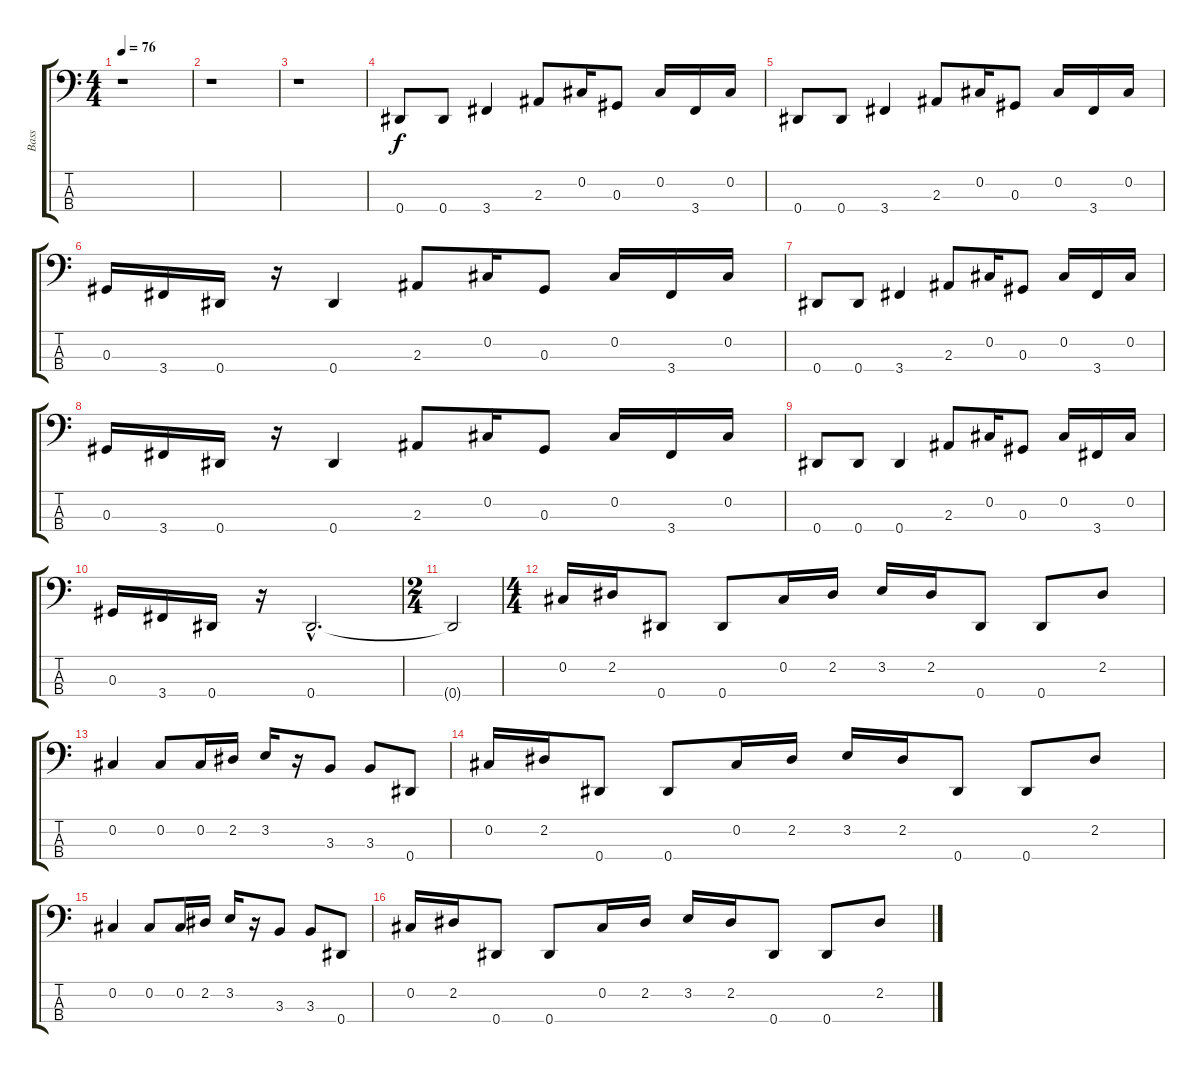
\track ("Bass" "Bass") {instrument electricbasspick}
\staff {score tabs}
\tuning (Gb2 Db2 Ab1 Eb1) {hide}
\ts (4 4)
\tempo 76
\clef f4
\ks c
r.1{dy f instrument electricbasspick} |
r.1 |
r.1 |
0.4.8 0.4.8 3.4.4 2.3.8 0.2.16 0.3.8 0.2.16 3.4.16 0.2.16 |
0.4.8 0.4.8 3.4.4 2.3.8 0.2.16 0.3.8 0.2.16 3.4.16 0.2.16 |
0.3.16 3.4.16 0.4.16 r.16 0.4.4 2.3.8 0.2.16 0.3.8 0.2.16 3.4.16 0.2.16 |
0.4.8 0.4.8 3.4.4 2.3.8 0.2.16 0.3.8 0.2.16 3.4.16 0.2.16 |
0.3.16 3.4.16 0.4.16 r.16 0.4.4 2.3.8 0.2.16 0.3.8 0.2.16 3.4.16 0.2.16 |
0.4.8 0.4.8 0.4.4 2.3.8 0.2.16 0.3.8 0.2.16 3.4.16 0.2.16 |
0.3.16 3.4.16 0.4.16 r.16 0.4{hac}.2{d} |
\ts (2 4)
0.4{t}.2 |
\ts (4 4)
0.2.16 2.2.16 0.4.8 0.4.8 0.2.16 2.2.16 3.2.16 2.2.16 0.4.8 0.4.8 2.2.8 |
0.2.4 0.2.8 0.2.16 2.2.16 3.2.16 r.16 3.3.8 3.3.8 0.4.8 |
0.2.16 2.2.16 0.4.8 0.4.8 0.2.16 2.2.16 3.2.16 2.2.16 0.4.8 0.4.8 2.2.8 |
0.2.4 0.2.8 0.2.16 2.2.16 3.2.16 r.16 3.3.8 3.3.8 0.4.8 |
0.2.16 2.2.16 0.4.8 0.4.8 0.2.16 2.2.16 3.2.16 2.2.16 0.4.8 0.4.8 2.2.8
